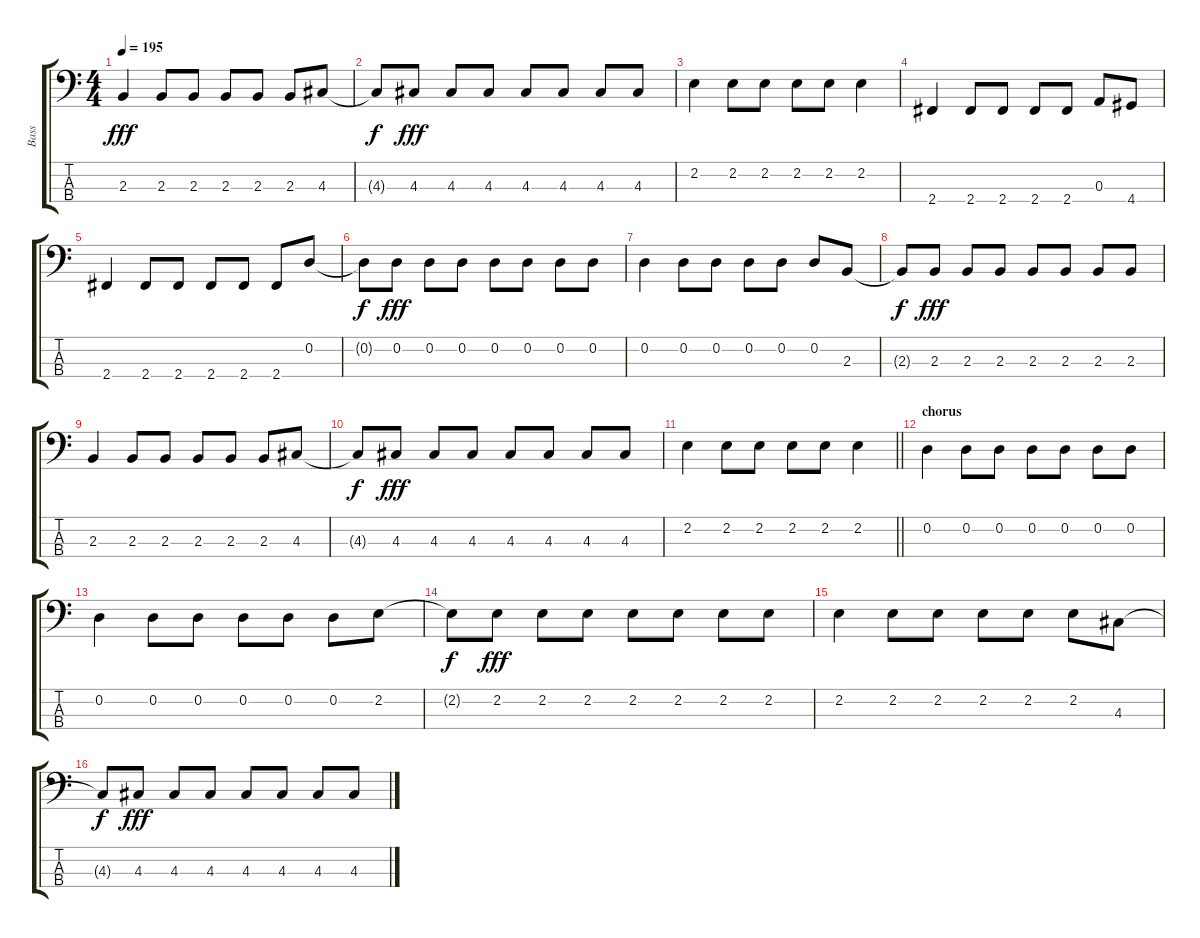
\track ("Bass" "Bass") {instrument electricbassfinger}
\staff {score tabs}
\tuning (G2 D2 A1 E1) {hide}
\ts (4 4)
\tempo 195
\clef f4
\ks c
2.3.4{dy fff} 2.3.8 2.3.8 2.3.8 2.3.8 2.3.8 4.3.8 |
4.3{t}.8{dy f} 4.3.8{dy fff} 4.3.8 4.3.8 4.3.8 4.3.8 4.3.8 4.3.8 |
2.2.4 2.2.8 2.2.8 2.2.8 2.2.8 2.2.4 |
2.4.4 2.4.8 2.4.8 2.4.8 2.4.8 0.3.8 4.4.8 |
2.4.4 2.4.8 2.4.8 2.4.8 2.4.8 2.4.8 0.2.8 |
0.2{t}.8{dy f} 0.2.8{dy fff} 0.2.8 0.2.8 0.2.8 0.2.8 0.2.8 0.2.8 |
0.2.4 0.2.8 0.2.8 0.2.8 0.2.8 0.2.8 2.3.8 |
2.3{t}.8{dy f} 2.3.8{dy fff} 2.3.8 2.3.8 2.3.8 2.3.8 2.3.8 2.3.8 |
2.3.4 2.3.8 2.3.8 2.3.8 2.3.8 2.3.8 4.3.8 |
4.3{t}.8{dy f} 4.3.8{dy fff} 4.3.8 4.3.8 4.3.8 4.3.8 4.3.8 4.3.8 |
\barLineRight lightlight
2.2.4 2.2.8 2.2.8 2.2.8 2.2.8 2.2.4 |
\section ("" "chorus")
0.2.4 0.2.8 0.2.8 0.2.8 0.2.8 0.2.8 0.2.8 |
0.2.4 0.2.8 0.2.8 0.2.8 0.2.8 0.2.8 2.2.8 |
2.2{t}.8{dy f} 2.2.8{dy fff} 2.2.8 2.2.8 2.2.8 2.2.8 2.2.8 2.2.8 |
2.2.4 2.2.8 2.2.8 2.2.8 2.2.8 2.2.8 4.3.8 |
4.3{t}.8{dy f} 4.3.8{dy fff} 4.3.8 4.3.8 4.3.8 4.3.8 4.3.8 4.3.8
